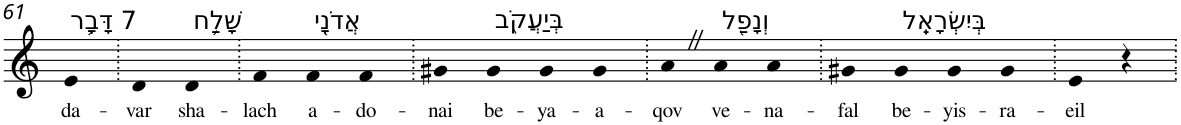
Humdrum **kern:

**kern	**text
*part1	*part1
*staff1	*staff1
*I"Piano	*
*I'Pno	*
!!LO:PB:g=z
*clefG2	*
*k[]	*
=61	=61
!LO:TX:a:t=7 דָּבָ֛ר	!
!	!LO:LY:b
4e	da-
=62.	=62.
!	!LO:LY:b
4d	-var
!LO:TX:a:t=שָׁלַ֥ח	!
!	!LO:LY:b
4d	sha-
=63.	=63.
!	!LO:LY:b
4f	-lach
!LO:TX:a:t=אֲדֹנָ֖י	!
!	!LO:LY:b
4f	a-
!	!LO:LY:b
4f	-do-
=64.	=64.
!	!LO:LY:b
4g#X	-nai
!LO:TX:a:t=בְּיַעֲקֹ֑ב	!
!	!LO:LY:b
4g#	be-
!	!LO:LY:b
4g#	-ya-
!	!LO:LY:b
4g#	-a-
=65.	=65.
!	!LO:LY:b
4aZ	-qov
!LO:TX:a:t=וְנָפַ֖ל	!
!	!LO:LY:b
4a	ve-
!	!LO:LY:b
4a	-na-
=66.	=66.
!	!LO:LY:b
4g#X	-fal
!LO:TX:a:t=בְּיִשְׂרָאֵֽל	!
!	!LO:LY:b
4g#	be-
!	!LO:LY:b
4g#	-yis-
!	!LO:LY:b
4g#	-ra-
=67.	=67.
!	!LO:LY:b
4e	-eil
4r	.
=.	=.
*-	*-
